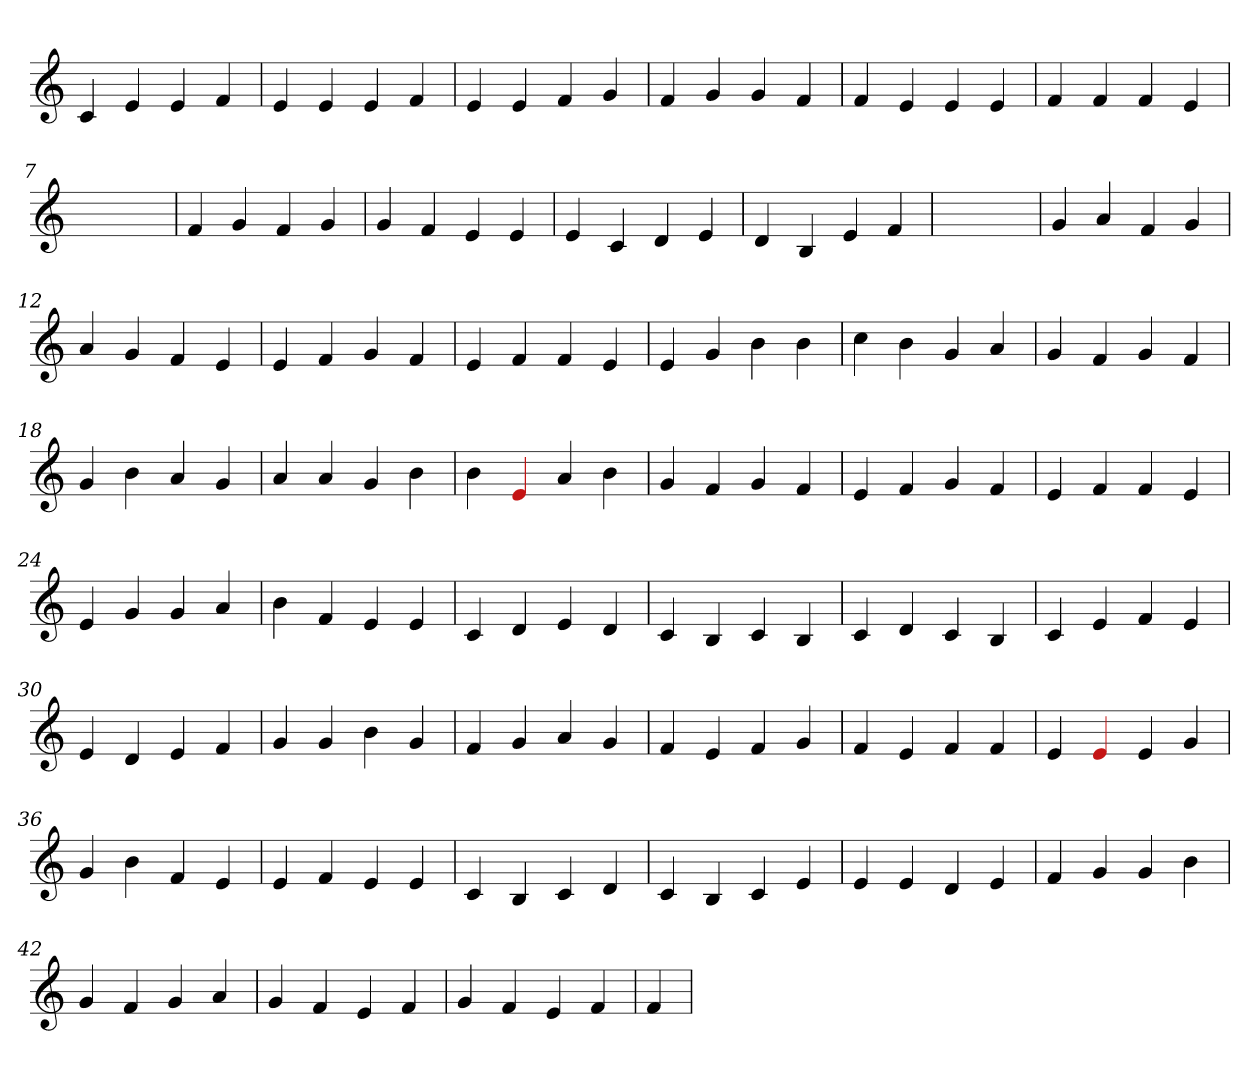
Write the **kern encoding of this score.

**kern
*part1
*staff1
*clefG2
=1
4c
4e
4e
4f
=2
4e
4e
4e
4f
=3
4e
4e
4f
4g
=4
4f
4g
4g
4f
=5
4f
4e
4e
4e
=6
4f
4f
4f
4e
=7
1ryy
=7
4f
4g
4f
4g
=8
4g
4f
4e
4e
=9
4e
4c
4d
4e
=10
4d
4B
4e
4f
=11
1ryy
=11
4g
4a
4f
4g
=12
4a
4g
4f
4e
=13
4e
4f
4g
4f
=14
4e
4f
4f
4e
=15
4e
4g
4b
4b
=16
4cc
4b
4g
4a
=17
4g
4f
4g
4f
=18
4g
4b
4a
4g
=19
4a
4a
4g
4b
=20
4b
4Re
4a
4b
=21
4g
4f
4g
4f
=22
4e
4f
4g
4f
=23
4e
4f
4f
4e
=24
4e
4g
4g
4a
=25
4b
4f
4e
4e
=26
4c
4d
4e
4d
=27
4c
4B
4c
4B
=28
4c
4d
4c
4B
=29
4c
4e
4f
4e
=30
4e
4d
4e
4f
=31
4g
4g
4b
4g
=32
4f
4g
4a
4g
=33
4f
4e
4f
4g
=34
4f
4e
4f
4f
=35
4e
4Re
4e
4g
=36
4g
4b
4f
4e
=37
4e
4f
4e
4e
=38
4c
4B
4c
4d
=39
4c
4B
4c
4e
=40
4e
4e
4d
4e
=41
4f
4g
4g
4b
=42
4g
4f
4g
4a
=43
4g
4f
4e
4f
=44
4g
4f
4e
4f
=45
4f
=
*-
